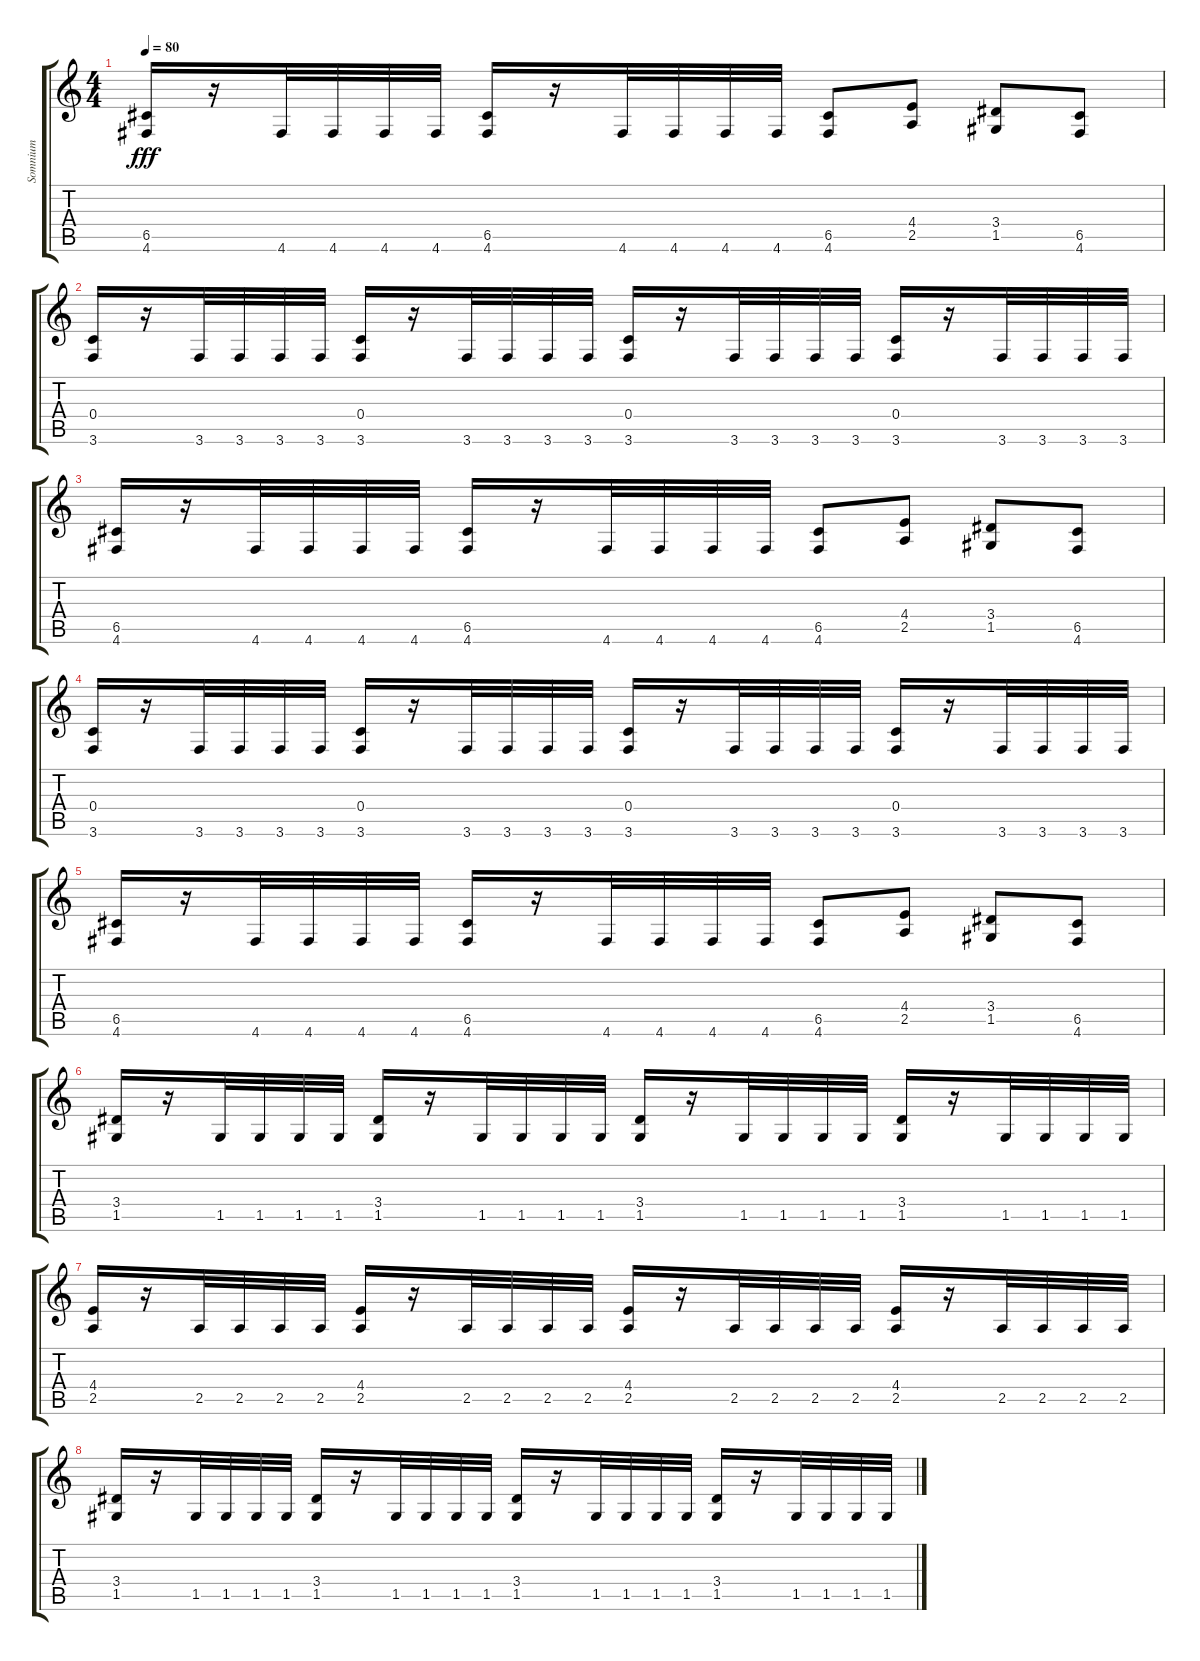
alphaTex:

\track ("Somnium" "Somnium") {instrument distortionguitar}
\staff {score tabs}
\tuning (D4 A3 F3 C3 G2 D2) {hide}
\ts (4 4)
\tempo 80
\clef g2
\ks c
(6.5 4.6).16{dy fff} r.16 4.6.32 4.6.32 4.6.32 4.6.32 (6.5 4.6).16 r.16 4.6.32 4.6.32 4.6.32 4.6.32 (6.5 4.6).8 (4.4 2.5).8 (3.4 1.5).8 (6.5 4.6).8 |
(0.4 3.6).16 r.16 3.6.32 3.6.32 3.6.32 3.6.32 (0.4 3.6).16 r.16 3.6.32 3.6.32 3.6.32 3.6.32 (0.4 3.6).16 r.16 3.6.32 3.6.32 3.6.32 3.6.32 (0.4 3.6).16 r.16 3.6.32 3.6.32 3.6.32 3.6.32 |
(6.5 4.6).16 r.16 4.6.32 4.6.32 4.6.32 4.6.32 (6.5 4.6).16 r.16 4.6.32 4.6.32 4.6.32 4.6.32 (6.5 4.6).8 (4.4 2.5).8 (3.4 1.5).8 (6.5 4.6).8 |
(0.4 3.6).16 r.16 3.6.32 3.6.32 3.6.32 3.6.32 (0.4 3.6).16 r.16 3.6.32 3.6.32 3.6.32 3.6.32 (0.4 3.6).16 r.16 3.6.32 3.6.32 3.6.32 3.6.32 (0.4 3.6).16 r.16 3.6.32 3.6.32 3.6.32 3.6.32 |
(6.5 4.6).16 r.16 4.6.32 4.6.32 4.6.32 4.6.32 (6.5 4.6).16 r.16 4.6.32 4.6.32 4.6.32 4.6.32 (6.5 4.6).8 (4.4 2.5).8 (3.4 1.5).8 (6.5 4.6).8 |
(3.4 1.5).16 r.16 1.5.32 1.5.32 1.5.32 1.5.32 (3.4 1.5).16 r.16 1.5.32 1.5.32 1.5.32 1.5.32 (3.4 1.5).16 r.16 1.5.32 1.5.32 1.5.32 1.5.32 (3.4 1.5).16 r.16 1.5.32 1.5.32 1.5.32 1.5.32 |
(4.4 2.5).16 r.16 2.5.32 2.5.32 2.5.32 2.5.32 (4.4 2.5).16 r.16 2.5.32 2.5.32 2.5.32 2.5.32 (4.4 2.5).16 r.16 2.5.32 2.5.32 2.5.32 2.5.32 (4.4 2.5).16 r.16 2.5.32 2.5.32 2.5.32 2.5.32 |
(3.4 1.5).16 r.16 1.5.32 1.5.32 1.5.32 1.5.32 (3.4 1.5).16 r.16 1.5.32 1.5.32 1.5.32 1.5.32 (3.4 1.5).16 r.16 1.5.32 1.5.32 1.5.32 1.5.32 (3.4 1.5).16 r.16 1.5.32 1.5.32 1.5.32 1.5.32
